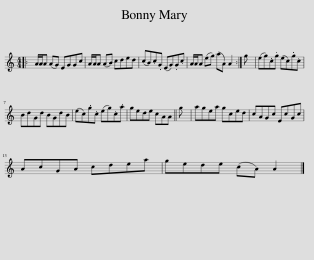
X:1
L:1/8
M:4/4
I:linebreak $
K:C
V:1 treble
V:1
|: A/A/A (AG) EGGc | A/A/A (AB) cded | (cB).c.G (EG).G.c | A/A/A (eg) (aA) A2 :| g | %5
 (eg).c.g (ec).g.c |$ BdGd BGdB | (ec).g.c (eg).c.a | gede cAA || g | %10
 agea gced | cAGc EcGc |$ AcGA cdea | gede (cA) A2 |] %14
